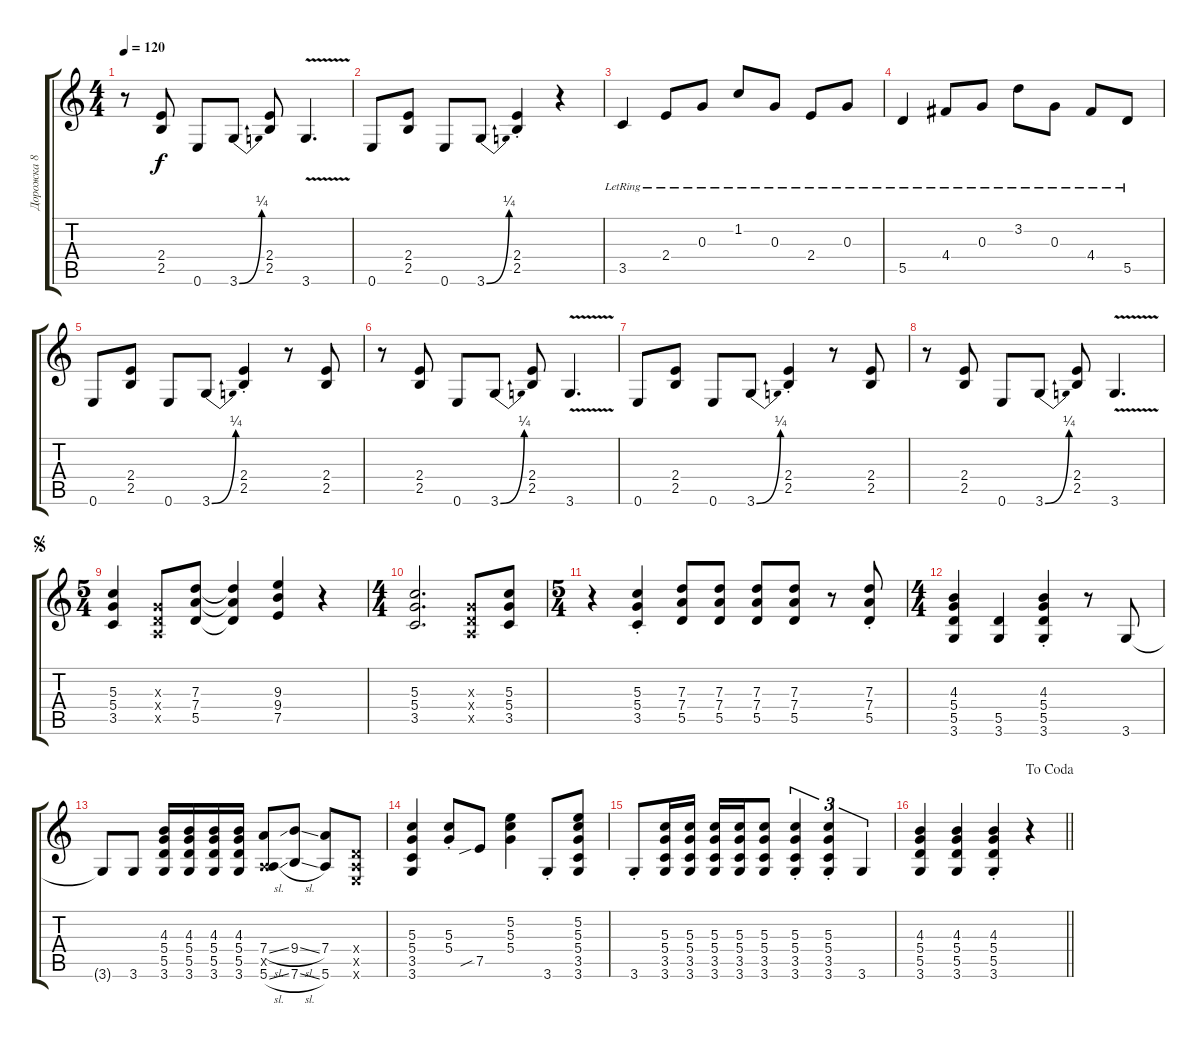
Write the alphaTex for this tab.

\track ("Дорожка 8" "Дорожка 8") {instrument electricguitarjazz}
\staff {score tabs}
\tuning (E4 B3 G3 D3 A2 E2) {hide}
\ts (4 4)
\tempo 120
\clef g2
\ks c
r.8{dy f} (2.4 2.5).8 0.6.8 3.6{be (bend 0 0 60 1)}.8 (2.4 2.5).8 3.6{v}.4{d} |
0.6.8 (2.4 2.5).8 0.6.8 3.6{be (bend 0 0 60 1)}.8 (2.4{st} 2.5{st}).4 r.4 |
3.5{lr}.4 2.4{lr}.8 0.3{lr}.8 1.2{lr}.8 0.3{lr}.8 2.4{lr}.8 0.3{lr}.8 |
5.5{lr}.4 4.4{lr}.8 0.3{lr}.8 3.2{lr}.8 0.3{lr}.8 4.4{lr}.8 5.5{lr}.8 |
0.6.8 (2.4 2.5).8 0.6.8 3.6{be (bend 0 0 60 1)}.8 (2.4{st} 2.5{st}).4 r.8 (2.4 2.5).8 |
r.8 (2.4 2.5).8 0.6.8 3.6{be (bend 0 0 60 1)}.8 (2.4 2.5).8 3.6{v}.4{d} |
0.6.8 (2.4 2.5).8 0.6.8 3.6{be (bend 0 0 60 1)}.8 (2.4{st} 2.5{st}).4 r.8 (2.4 2.5).8 |
r.8 (2.4 2.5).8 0.6.8 3.6{be (bend 0 0 60 1)}.8 (2.4 2.5).8 3.6{v}.4{d} |
\ts (5 4)
\jump segno
(5.3 5.4 3.5).4 (0.3{x} 0.4{x} 0.5{x}).8 (7.3 7.4 5.5).8 (7.3{t} 7.4{t} 5.5{t}).4 (9.3 9.4 7.5).4 r.4 |
\ts (4 4)
(5.3 5.4 3.5).2{d} (0.3{x} 0.4{x} 0.5{x}).8 (5.3 5.4 3.5).8 |
\ts (5 4)
r.4 (5.3{st} 5.4{st} 3.5{st}).4 (7.3 7.4 5.5).8 (7.3 7.4 5.5).8 (7.3 7.4 5.5).8 (7.3 7.4 5.5).8 r.8 (7.3{st} 7.4{st} 5.5{st}).8 |
\ts (4 4)
(4.3 5.4 5.5 3.6).4 (5.5 3.6).4 (4.3{st} 5.4{st} 5.5{st} 3.6{st}).4 r.8 3.6.8 |
3.6{t}.8 3.6.8 (4.3 5.4 5.5 3.6).16 (4.3 5.4 5.5 3.6).16 (4.3 5.4 5.5 3.6).16 (4.3 5.4 5.5 3.6).16 (7.4{sl} 0.5{x} 5.6{sl}).8 (9.4{sl} 7.6{sl}).8 (7.4 5.6).8 (0.4{x} 0.5{x} 0.6{x}).8 |
(5.3 5.4 3.5 3.6).4 (5.3{st} 5.4{st}).8 7.5{sib}.8 (5.2 5.3 5.4).4 3.6{st}.8 (5.2 5.3 5.4 3.5 3.6).8 |
3.6{st}.8 (5.3 5.4 3.5 3.6).16 (5.3 5.4 3.5 3.6).16 (5.3 5.4 3.5 3.6).16 (5.3 5.4 3.5 3.6).16 (5.3 5.4 3.5 3.6).8 (5.3{st} 5.4{st} 3.5{st} 3.6{st}).4{tu (3 2)} (5.3{st} 5.4{st} 3.5{st} 3.6{st}).4{tu (3 2)} 3.6.4{tu (3 2)} |
\jump dacoda
\barLineRight lightlight
(4.3 5.4 5.5 3.6).4 (4.3 5.4 5.5 3.6).4 (4.3{st} 5.4{st} 5.5{st} 3.6{st}).4 r.4
